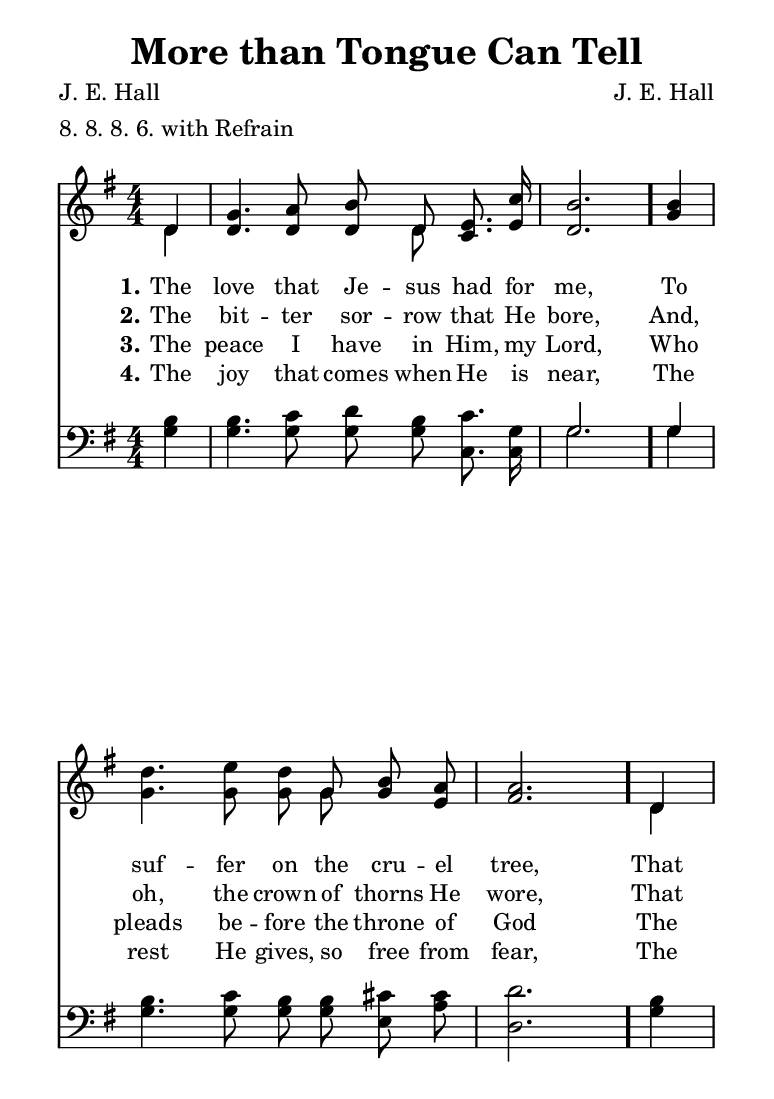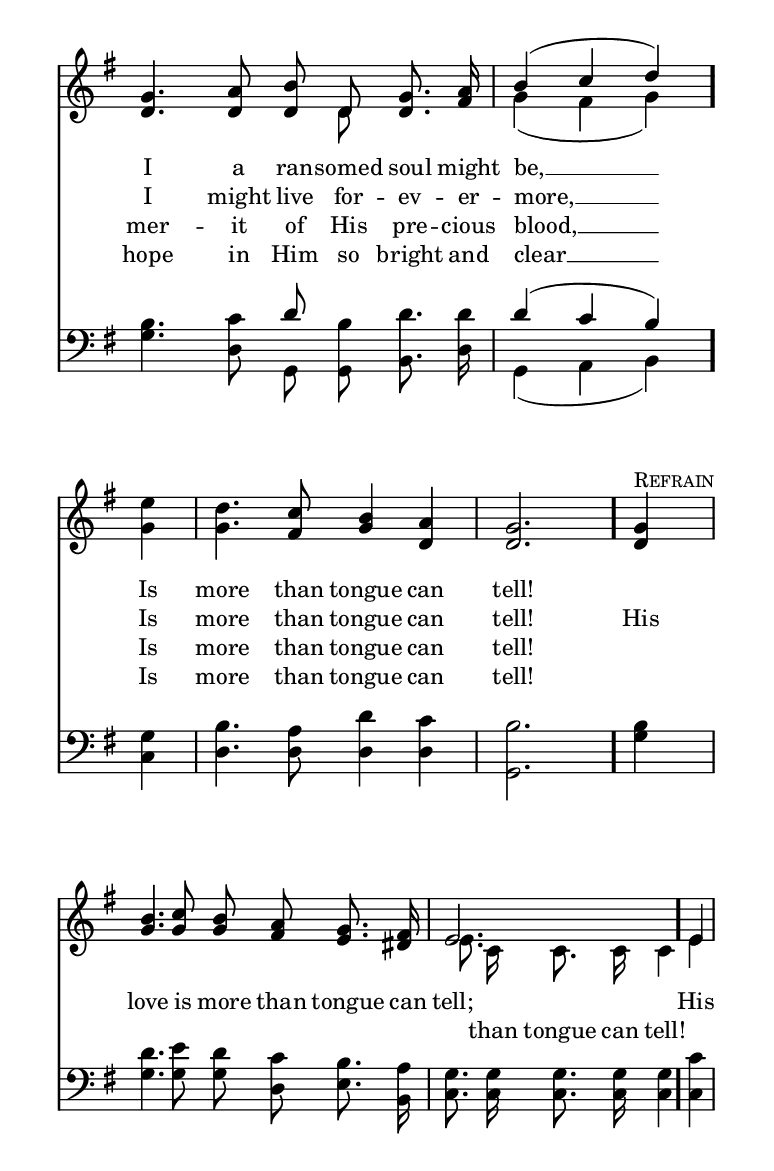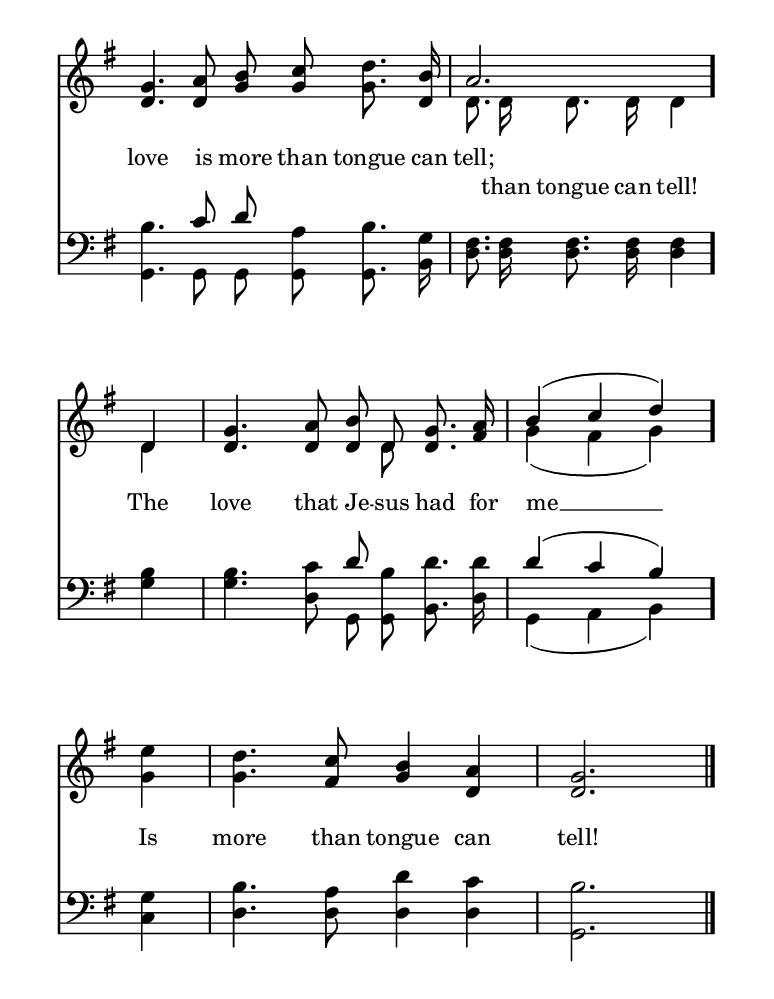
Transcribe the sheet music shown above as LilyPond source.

\include "common/global.ily"
\paper {
  \include "common/paper.ily"
}

\header{
  %gospel
  hymnnumber = "241"
  title = "More than Tongue Can Tell"
  tunename = ""
  meter = "8. 8. 8. 6. with Refrain"
  poet = "J. E. Hall"
  composer = "J. E. Hall"
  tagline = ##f
}

global = {
  \include "common/overrides.ily"
  \override Staff.TimeSignature.style = #'numbered
  \time 4/4
  \override Score.MetronomeMark.transparent = ##t % hide all fermata changes too
  \tempo 4=90
  \key g \major
  \partial 4
  \autoBeamOff
}

patternA = { c4 | c4. c8 c c c8. c16 | c2. }
patternE = { c4 | c4. c8 c c c8. c16 | c8. c16 c8. c16 c4 }
patternB = { c4 | c4. c8 c c c c | c2. }
patternC = { c4 | c4. c8 c c c8. c16 | c4( c c) }
patternD = { c4 | c4. c8 c4 c | c2. }

notesSoprano = {
\global
\relative c' {

  d4 | g4. a8 b d, e8. c'16 | b2.
  b4 | d4. e8 d g, b a | a2.
  d,4 | g4. a8 b d, g8. a16 | b4( c d)
  e4 | d4. c8 b4 a | g2.

  \eogbreak

  << s^\markup { \small \caps "Refrain" }
  \changePitch \patternA { g | b c b a g fis | e } >>
  \changePitch \patternA { e | g a b c d b | a }
  d,4 | g4. a8 b d, g8. a16 | b4( c d)
  e4 | d4. c8 b4 a | g2.

  \bar "|."

}
}

notesAlto = {
\global
\relative e' {

  \changePitch \patternA { d | d d d d c e | d }
  \changePitch \patternB { g | g g g g g e | fis }
  \changePitch \patternC { d | d d d d d fis | g( fis g) }
  \changePitch \patternD { g | g fis g d | d }

  \changePitch \patternE { d | g g g fis e dis | e c c c c }
  \changePitch \patternE { e | d d g g g d | d d d d d }
  \changePitch \patternC { d | d d d d d fis | g( fis g) }
  \changePitch \patternD { g | g fis g d | d }

}
}

notesTenor = {
\global
\relative a {

  \changePitch \patternA { b | b c d b c g | g }
  \changePitch \patternB { g | b c b b cis cis | d }
  \changePitch \patternC { b | b c d b d d | d c b }
  \changePitch \patternD { g | b a d c | b }

  \changePitch \patternE { b d e d c b a | g g g g g }
  \changePitch \patternE { c | b c d a b g | fis fis fis fis fis }
  \changePitch \patternC { b | b c d b d d | d c b }
  \changePitch \patternD { g | b a d c | b }

}
}

notesBass = {
\global
\relative f {

  \changePitch \patternA { g | g g g g c, c | g' }
  \changePitch \patternB { g | g g g g e a | d, }
  \changePitch \patternC { g | g d g, g b d | g, a b }
  \changePitch \patternD { c | d d d d | g, }

  \changePitch \patternE { g' | g g g d e b | c c c c c }
  \changePitch \patternE { c | g g g g g b | d d d d d }
  \changePitch \patternC { g | g d g, g b d | g, a b }
  \changePitch \patternD { c | d d d d | g, }

}
}

Refrain = \lyricmode {

His love is more than tongue can tell; \bar "."
His love is more than tongue can tell; \bar "."
The love that Je -- sus had for me __ \bar "."
Is more than tongue can tell! \bar "."

}

wordsA = \lyricmode {
\set stanza = "1."

The love that Je -- sus had for me, \bar "."
To suf -- fer on the cru -- el tree, \bar "."
That I a ran -- somed soul might be, __ \bar "."
Is more than tongue can tell! \bar "."

}

wordsB = \lyricmode {
\set stanza = "2."

The bit -- ter sor -- row that He bore,
And, oh, the crown of thorns He wore,
That I might live for -- ev -- er -- more, __
Is more than tongue can tell!

\Refrain

}

wordsC = \lyricmode {
\set stanza = "3."

The peace I have in Him, my Lord,
Who pleads be -- fore the throne of God
The mer -- it of His pre -- cious blood, __
Is more than tongue can tell!

}

wordsD = \lyricmode {
\set stanza = "4."

The joy that comes when He is near,
The rest He gives, so free from fear,
The hope in Him so bright and clear __
Is more than tongue can tell!

}

underWords = \lyricmode {

\repeat unfold 38 \skip 4
than tongue can tell!
\repeat unfold 8 \skip 4
than tongue can tell!

}

\score {
  \context ChoirStaff <<
    \context Staff = upper <<
      \set Staff.autoBeaming = ##f
      \set ChoirStaff.systemStartDelimiter = #'SystemStartBar
      \set ChoirStaff.printPartCombineTexts = ##f
      \partcombine #'(2 . 9) \notesSoprano \notesAlto
      \context NullVoice = sopranos { \voiceOne << \notesSoprano >> }
      \context Lyrics = one   \lyricsto sopranos \wordsA
      \context Lyrics = two   \lyricsto sopranos \wordsB
      \context Lyrics = three \lyricsto sopranos \wordsC
      \context Lyrics = four  \lyricsto sopranos \wordsD
    >>
    \context Staff = men <<
      \set Staff.autoBeaming = ##f
      \clef bass
      \set ChoirStaff.printPartCombineTexts = ##f
      \partcombine #'(2 . 9) \notesTenor \notesBass
      \context NullVoice = tenors { \voiceOne << \notesTenor >> }
      \context Lyrics = three \with { alignAboveContext = men } \lyricsto tenors \underWords
    >>
  >>
  \layout {
    \include "common/layout.ily"
  }
  \midi{
    \include "common/midi.ily"
  }
}

\version "2.19.49"  % necessary for upgrading to future LilyPond versions.

% vi:set et ts=2 sw=2 ai nocindent syntax=lilypond:
